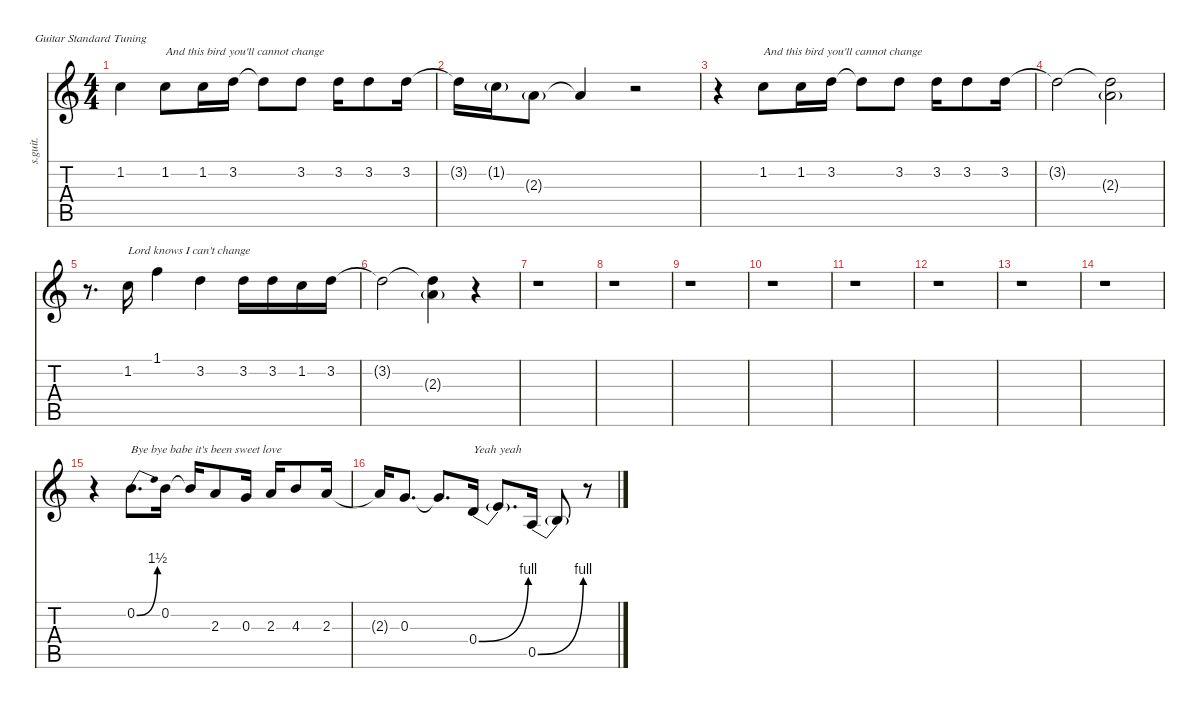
\defaultSystemsLayout 4
\hideDynamics
\bracketExtendMode nobrackets
\track ("Ronnie Van Zant (Lead Vocals)" "s.guit.") {instrument lead6voice}
\staff {score tabs}
\tuning (E4 B3 G3 D3 A2 E2)
\displaytranspose 12
\ts (4 4)
\tempo (60 hide)
\clef g2
\ks c
1.2{t}.4{lyrics (0 "") lyrics (1 "") lyrics (2 "") lyrics (3 "") lyrics (4 "") dy f} 1.2.8{txt "And this bird you'll cannot change" lyrics (0 "") lyrics (1 "") lyrics (2 "") lyrics (3 "") lyrics (4 "")} 1.2.16{lyrics (0 "") lyrics (1 "") lyrics (2 "") lyrics (3 "") lyrics (4 "")} 3.2.16{lyrics (0 "") lyrics (1 "") lyrics (2 "") lyrics (3 "") lyrics (4 "")} 3.2{t}.8{lyrics (0 "") lyrics (1 "") lyrics (2 "") lyrics (3 "") lyrics (4 "")} 3.2.8{lyrics (0 "") lyrics (1 "") lyrics (2 "") lyrics (3 "") lyrics (4 "")} 3.2.16{lyrics (0 "") lyrics (1 "") lyrics (2 "") lyrics (3 "") lyrics (4 "")} 3.2.8{lyrics (0 "") lyrics (1 "") lyrics (2 "") lyrics (3 "") lyrics (4 "")} 3.2.16{lyrics (0 "") lyrics (1 "") lyrics (2 "") lyrics (3 "") lyrics (4 "")} |
3.2{t}.16{lyrics (0 "") lyrics (1 "") lyrics (2 "") lyrics (3 "") lyrics (4 "")} 1.2{g}.16{lyrics (0 "") lyrics (1 "") lyrics (2 "") lyrics (3 "") lyrics (4 "") dy mp} 2.3{g}.8{lyrics (0 "") lyrics (1 "") lyrics (2 "") lyrics (3 "") lyrics (4 "")} 2.3{t}.4{lyrics (0 "") lyrics (1 "") lyrics (2 "") lyrics (3 "") lyrics (4 "") dy f} r.2 |
r.4 1.2.8{txt "And this bird you'll cannot change" lyrics (0 "") lyrics (1 "") lyrics (2 "") lyrics (3 "") lyrics (4 "")} 1.2.16{lyrics (0 "") lyrics (1 "") lyrics (2 "") lyrics (3 "") lyrics (4 "")} 3.2.16{lyrics (0 "") lyrics (1 "") lyrics (2 "") lyrics (3 "") lyrics (4 "")} 3.2{t}.8{lyrics (0 "") lyrics (1 "") lyrics (2 "") lyrics (3 "") lyrics (4 "")} 3.2.8{lyrics (0 "") lyrics (1 "") lyrics (2 "") lyrics (3 "") lyrics (4 "")} 3.2.16{lyrics (0 "") lyrics (1 "") lyrics (2 "") lyrics (3 "") lyrics (4 "")} 3.2.8{lyrics (0 "") lyrics (1 "") lyrics (2 "") lyrics (3 "") lyrics (4 "")} 3.2.16{lyrics (0 "") lyrics (1 "") lyrics (2 "") lyrics (3 "") lyrics (4 "")} |
3.2{t}.2{lyrics (0 "") lyrics (1 "") lyrics (2 "") lyrics (3 "") lyrics (4 "")} (3.2{t} 2.3{g}).2{lyrics (0 "") lyrics (1 "") lyrics (2 "") lyrics (3 "") lyrics (4 "")} |
r.8{d} 1.2.16{txt "Lord knows I can't change" lyrics (0 "") lyrics (1 "") lyrics (2 "") lyrics (3 "") lyrics (4 "")} 1.1.4{lyrics (0 "") lyrics (1 "") lyrics (2 "") lyrics (3 "") lyrics (4 "")} 3.2.4{lyrics (0 "") lyrics (1 "") lyrics (2 "") lyrics (3 "") lyrics (4 "")} 3.2.16{lyrics (0 "") lyrics (1 "") lyrics (2 "") lyrics (3 "") lyrics (4 "")} 3.2.16{lyrics (0 "") lyrics (1 "") lyrics (2 "") lyrics (3 "") lyrics (4 "")} 1.2.16{lyrics (0 "") lyrics (1 "") lyrics (2 "") lyrics (3 "") lyrics (4 "")} 3.2.16{lyrics (0 "") lyrics (1 "") lyrics (2 "") lyrics (3 "") lyrics (4 "")} |
3.2{t}.2{lyrics (0 "") lyrics (1 "") lyrics (2 "") lyrics (3 "") lyrics (4 "")} (3.2{t} 2.3{g}).4{lyrics (0 "") lyrics (1 "") lyrics (2 "") lyrics (3 "") lyrics (4 "")} r.4 |
r.1 |
r.1 |
r.1 |
r.1 |
r.1 |
r.1 |
r.1 |
r.1 |
r.4 0.2{be (bend 0 0 60 6)}.8{d txt "Bye bye babe it's been sweet love" lyrics (0 "") lyrics (1 "") lyrics (2 "") lyrics (3 "") lyrics (4 "")} 0.2.16{lyrics (0 "") lyrics (1 "") lyrics (2 "") lyrics (3 "") lyrics (4 "")} 0.2{t}.16{lyrics (0 "") lyrics (1 "") lyrics (2 "") lyrics (3 "") lyrics (4 "")} 2.3.8{lyrics (0 "") lyrics (1 "") lyrics (2 "") lyrics (3 "") lyrics (4 "")} 0.3.16{lyrics (0 "") lyrics (1 "") lyrics (2 "") lyrics (3 "") lyrics (4 "")} 2.3.16{lyrics (0 "") lyrics (1 "") lyrics (2 "") lyrics (3 "") lyrics (4 "")} 4.3.8{lyrics (0 "") lyrics (1 "") lyrics (2 "") lyrics (3 "") lyrics (4 "")} 2.3.16{lyrics (0 "") lyrics (1 "") lyrics (2 "") lyrics (3 "") lyrics (4 "")} |
2.3{t}.16{lyrics (0 "") lyrics (1 "") lyrics (2 "") lyrics (3 "") lyrics (4 "")} 0.3.8{d lyrics (0 "") lyrics (1 "") lyrics (2 "") lyrics (3 "") lyrics (4 "")} 0.3{t}.8{d lyrics (0 "") lyrics (1 "") lyrics (2 "") lyrics (3 "") lyrics (4 "")} 0.4{be (bend 0 0 30 4)}.16{txt "Yeah yeah" lyrics (0 "") lyrics (1 "") lyrics (2 "") lyrics (3 "") lyrics (4 "")} 0.4{t}.8{d lyrics (0 "") lyrics (1 "") lyrics (2 "") lyrics (3 "") lyrics (4 "")} 0.5{be (bend 0 0 30 4)}.16{lyrics (0 "") lyrics (1 "") lyrics (2 "") lyrics (3 "") lyrics (4 "")} 0.5{t}.8{lyrics (0 "") lyrics (1 "") lyrics (2 "") lyrics (3 "") lyrics (4 "")} r.8
